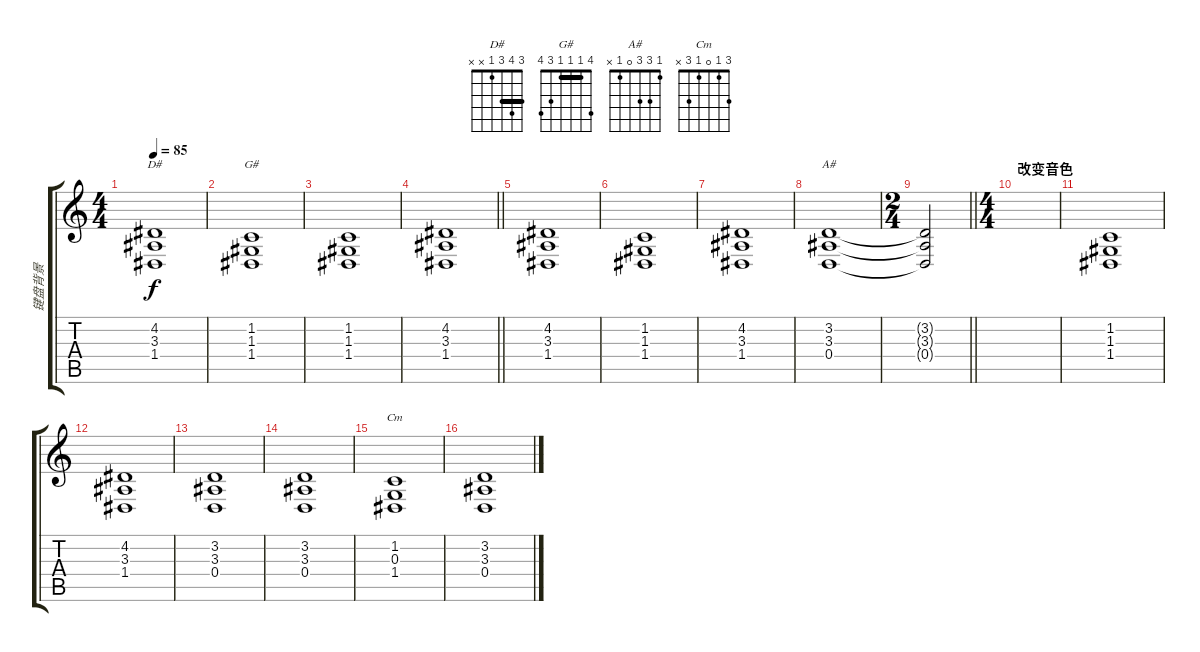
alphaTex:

\track ("键盘背景" "键盘背景") {instrument choiraahs}
\staff {score tabs}
\tuning (E4 B3 G3 D3 A2 E2) {hide}
\chord ("D#" 3 4 3 1 x x) {barre 3}
\chord ("G#" 4 1 1 1 3 4) {barre 1}
\chord ("A#" 1 3 3 0 1 x)
\chord ("Cm" 3 1 0 1 3 x)
\ts (4 4)
\tempo 85
\clef g2
\ks c
(4.2 3.3 1.4).1{ch "D#" dy f} |
(1.2 1.3 1.4).1{ch "G#"} |
(1.2 1.3 1.4).1 |
\barLineRight lightlight
(4.2 3.3 1.4).1 |
\section ("" "")
(4.2 3.3 1.4).1 |
(1.2 1.3 1.4).1 |
(4.2 3.3 1.4).1 |
(3.2 3.3 0.4).1{ch "A#"} |
\ts (2 4)
\barLineRight lightlight
(3.2{t} 3.3{t} 0.4{t}).2 |
\ts (4 4)
\section ("" "改变音色")
|
(1.2 1.3 1.4).1 |
(4.2 3.3 1.4).1 |
(3.2 3.3 0.4).1 |
(3.2 3.3 0.4).1 |
(1.2 0.3 1.4).1{ch "Cm"} |
(3.2 3.3 0.4).1
